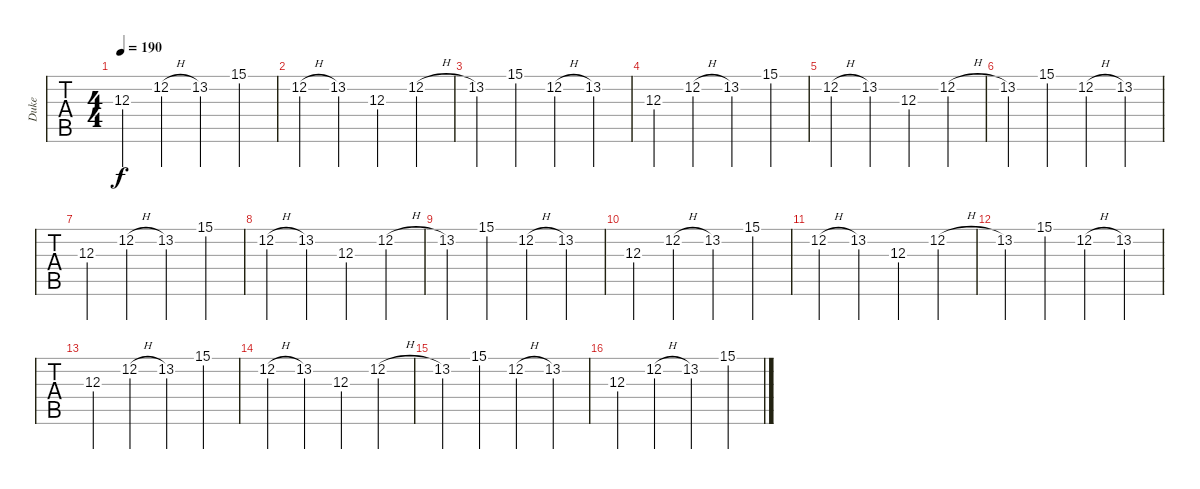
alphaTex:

\track ("Duke" "Duke") {instrument distortionguitar}
\staff {tabs}
\tuning (Db4 Ab3 E3 B2 Gb2 B1) {hide}
\ts (4 4)
\tempo 190
\clef g2
\ks c
12.3.4{dy f} 12.2{h}.4 13.2.4 15.1.4 |
12.2{h}.4 13.2.4 12.3.4 12.2{h}.4 |
13.2.4 15.1.4 12.2{h}.4 13.2.4 |
12.3.4 12.2{h}.4 13.2.4 15.1.4 |
12.2{h}.4 13.2.4 12.3.4 12.2{h}.4 |
13.2.4 15.1.4 12.2{h}.4 13.2.4 |
12.3.4 12.2{h}.4 13.2.4 15.1.4 |
12.2{h}.4 13.2.4 12.3.4 12.2{h}.4 |
13.2.4 15.1.4 12.2{h}.4 13.2.4 |
12.3.4 12.2{h}.4 13.2.4 15.1.4 |
12.2{h}.4 13.2.4 12.3.4 12.2{h}.4 |
13.2.4 15.1.4 12.2{h}.4 13.2.4 |
12.3.4 12.2{h}.4 13.2.4 15.1.4 |
12.2{h}.4 13.2.4 12.3.4 12.2{h}.4 |
13.2.4 15.1.4 12.2{h}.4 13.2.4 |
12.3.4 12.2{h}.4 13.2.4 15.1.4
